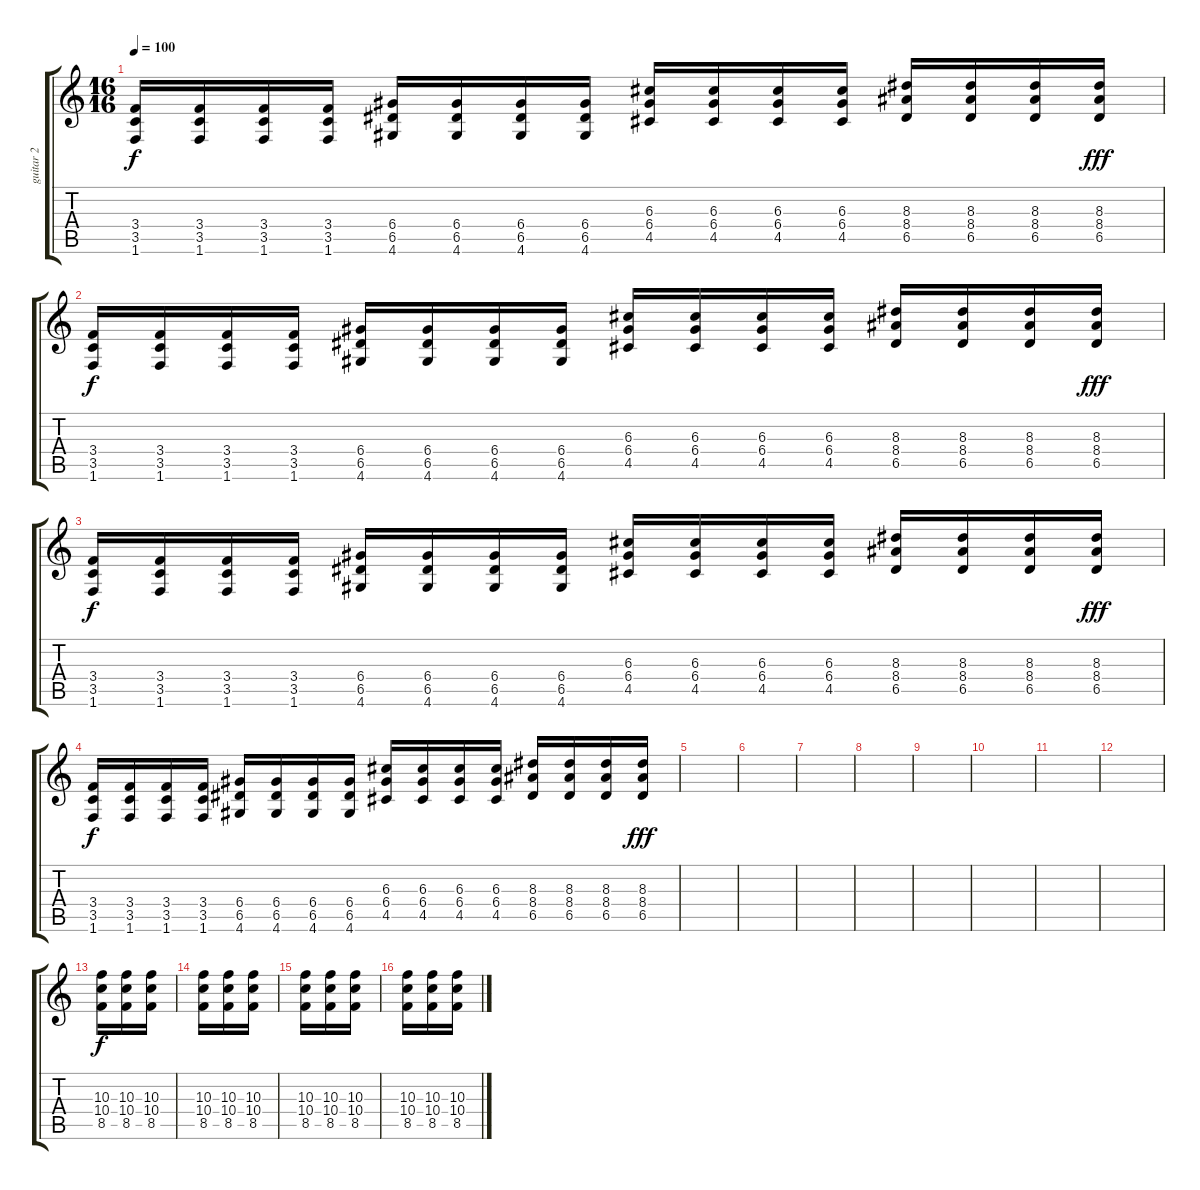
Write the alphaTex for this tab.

\track ("guitar 2" "guitar 2") {instrument overdrivenguitar}
\staff {score tabs}
\tuning (E4 B3 G3 D3 A2 E2) {hide}
\ts (16 16)
\tempo 100
\clef g2
\ks aminor
(3.4 3.5 1.6).16{dy f} (3.4 3.5 1.6).16 (3.4 3.5 1.6).16 (3.4 3.5 1.6).16 (6.4 6.5 4.6).16 (6.4 6.5 4.6).16 (6.4 6.5 4.6).16 (6.4 6.5 4.6).16 (6.3 6.4 4.5).16 (6.3 6.4 4.5).16 (6.3 6.4 4.5).16 (6.3 6.4 4.5).16 (8.3 8.4 6.5).16 (8.3 8.4 6.5).16 (8.3 8.4 6.5).16 (8.3 8.4 6.5).16{dy fff} |
(3.4 3.5 1.6).16{dy f} (3.4 3.5 1.6).16 (3.4 3.5 1.6).16 (3.4 3.5 1.6).16 (6.4 6.5 4.6).16 (6.4 6.5 4.6).16 (6.4 6.5 4.6).16 (6.4 6.5 4.6).16 (6.3 6.4 4.5).16 (6.3 6.4 4.5).16 (6.3 6.4 4.5).16 (6.3 6.4 4.5).16 (8.3 8.4 6.5).16 (8.3 8.4 6.5).16 (8.3 8.4 6.5).16 (8.3 8.4 6.5).16{dy fff} |
(3.4 3.5 1.6).16{dy f} (3.4 3.5 1.6).16 (3.4 3.5 1.6).16 (3.4 3.5 1.6).16 (6.4 6.5 4.6).16 (6.4 6.5 4.6).16 (6.4 6.5 4.6).16 (6.4 6.5 4.6).16 (6.3 6.4 4.5).16 (6.3 6.4 4.5).16 (6.3 6.4 4.5).16 (6.3 6.4 4.5).16 (8.3 8.4 6.5).16 (8.3 8.4 6.5).16 (8.3 8.4 6.5).16 (8.3 8.4 6.5).16{dy fff} |
(3.4 3.5 1.6).16{dy f} (3.4 3.5 1.6).16 (3.4 3.5 1.6).16 (3.4 3.5 1.6).16 (6.4 6.5 4.6).16 (6.4 6.5 4.6).16 (6.4 6.5 4.6).16 (6.4 6.5 4.6).16 (6.3 6.4 4.5).16 (6.3 6.4 4.5).16 (6.3 6.4 4.5).16 (6.3 6.4 4.5).16 (8.3 8.4 6.5).16 (8.3 8.4 6.5).16 (8.3 8.4 6.5).16 (8.3 8.4 6.5).16{dy fff} |
|
|
|
|
|
|
|
|
(10.3 10.4 8.5).16{dy f} (10.3 10.4 8.5).16 (10.3 10.4 8.5).16 |
(10.3 10.4 8.5).16 (10.3 10.4 8.5).16 (10.3 10.4 8.5).16 |
(10.3 10.4 8.5).16 (10.3 10.4 8.5).16 (10.3 10.4 8.5).16 |
(10.3 10.4 8.5).16 (10.3 10.4 8.5).16 (10.3 10.4 8.5).16
